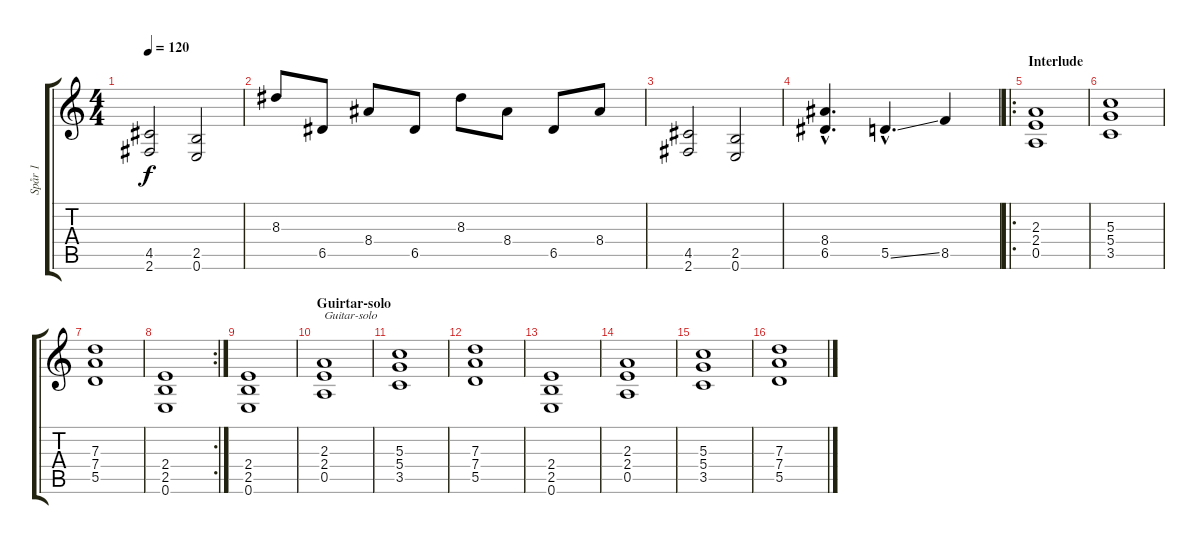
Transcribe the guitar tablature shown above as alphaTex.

\track ("Spår 1" "Spår 1") {instrument overdrivenguitar}
\staff {score tabs}
\tuning (E4 B3 G3 D3 A2 E2) {hide}
\ts (4 4)
\tempo 120
\clef g2
\ks c
(4.5 2.6).2{dy f} (2.5 0.6).2 |
8.3.8 6.5.8 8.4.8 6.5.8 8.3.8 8.4.8 6.5.8 8.4.8 |
(4.5 2.6).2 (2.5 0.6).2 |
(8.4{hac} 6.5{hac}).4{d} 5.5{ss hac}.4{d} 8.5.4 |
\ro
\section ("" "Interlude")
(2.3 2.4 0.5).1 |
(5.3 5.4 3.5).1 |
(7.3 7.4 5.5).1 |
\rc 2
(2.4 2.5 0.6).1 |
(2.4 2.5 0.6).1 |
\section ("" "Guirtar-solo")
(2.3 2.4 0.5).1{txt "Guitar-solo"} |
(5.3 5.4 3.5).1 |
(7.3 7.4 5.5).1 |
(2.4 2.5 0.6).1 |
(2.3 2.4 0.5).1 |
(5.3 5.4 3.5).1 |
(7.3 7.4 5.5).1
